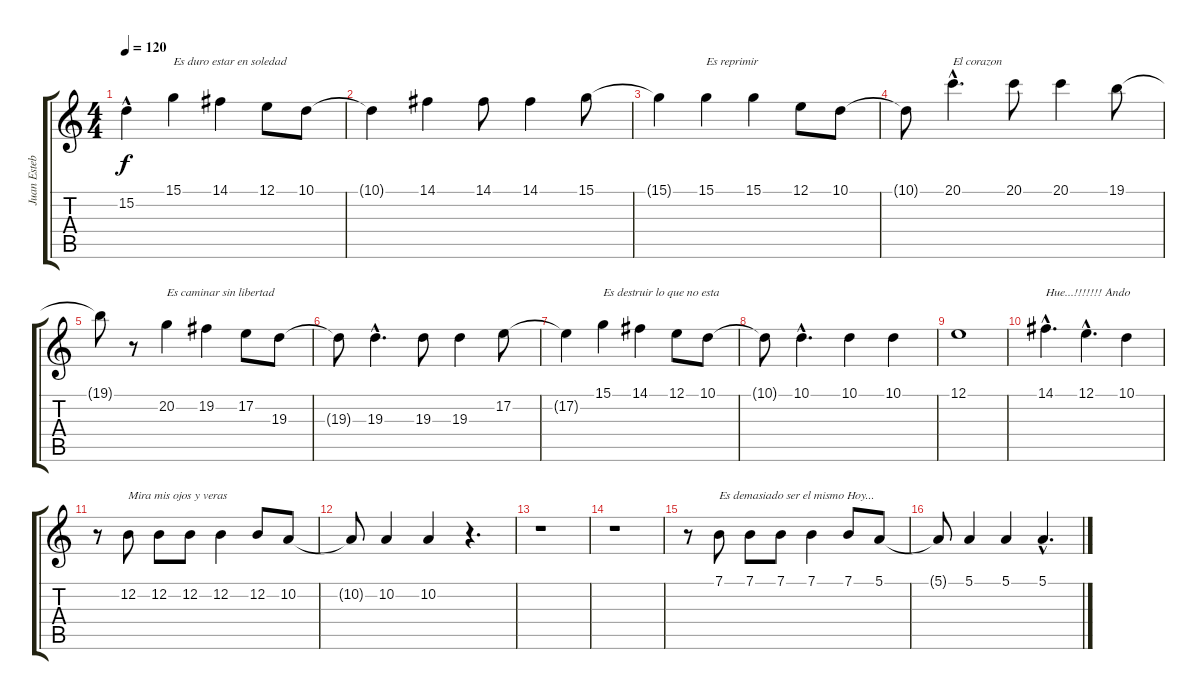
\track ("Juan Esteban" "Juan Esteb") {instrument synthvoice}
\staff {score tabs}
\tuning (E4 B3 G3 D3 A2 E2) {hide}
\ts (4 4)
\tempo 120
\clef g2
\ks c
15.2{hac t}.4{dy f} 15.1.4{txt "Es duro estar en soledad"} 14.1.4 12.1.8 10.1.8 |
10.1{t}.4 14.1.4 14.1.8 14.1.4 15.1.8 |
15.1{t}.4 15.1.4{txt "Es reprimir"} 15.1.4 12.1.8 10.1.8 |
10.1{t}.8 20.1{hac}.4{d txt "El corazon"} 20.1.8 20.1.4 19.1.8 |
19.1{t}.8 r.8 20.2.4{txt "Es caminar sin libertad"} 19.2.4 17.2.8 19.3.8 |
19.3{t}.8 19.3{hac}.4{d} 19.3.8 19.3.4 17.2.8 |
17.2{t}.4 15.1.4{txt "Es destruir lo que no esta"} 14.1.4 12.1.8 10.1.8 |
10.1{t}.8 10.1{hac}.4{d} 10.1.4 10.1.4 |
12.1.1 |
14.1{hac}.4{d txt "Hue...!!!!!!! Ando"} 12.1{hac}.4{d} 10.1.4 |
r.8 12.2.8{txt "Mira mis ojos y veras"} 12.2.8 12.2.8 12.2.4 12.2.8 10.2.8 |
10.2{t}.8 10.2.4 10.2.4 r.4{d} |
r.1 |
r.1 |
r.8 7.1.8{txt "Es demasiado ser el mismo Hoy..."} 7.1.8 7.1.8 7.1.4 7.1.8 5.1.8 |
5.1{t}.8 5.1.4 5.1.4 5.1{hac}.4{d}
